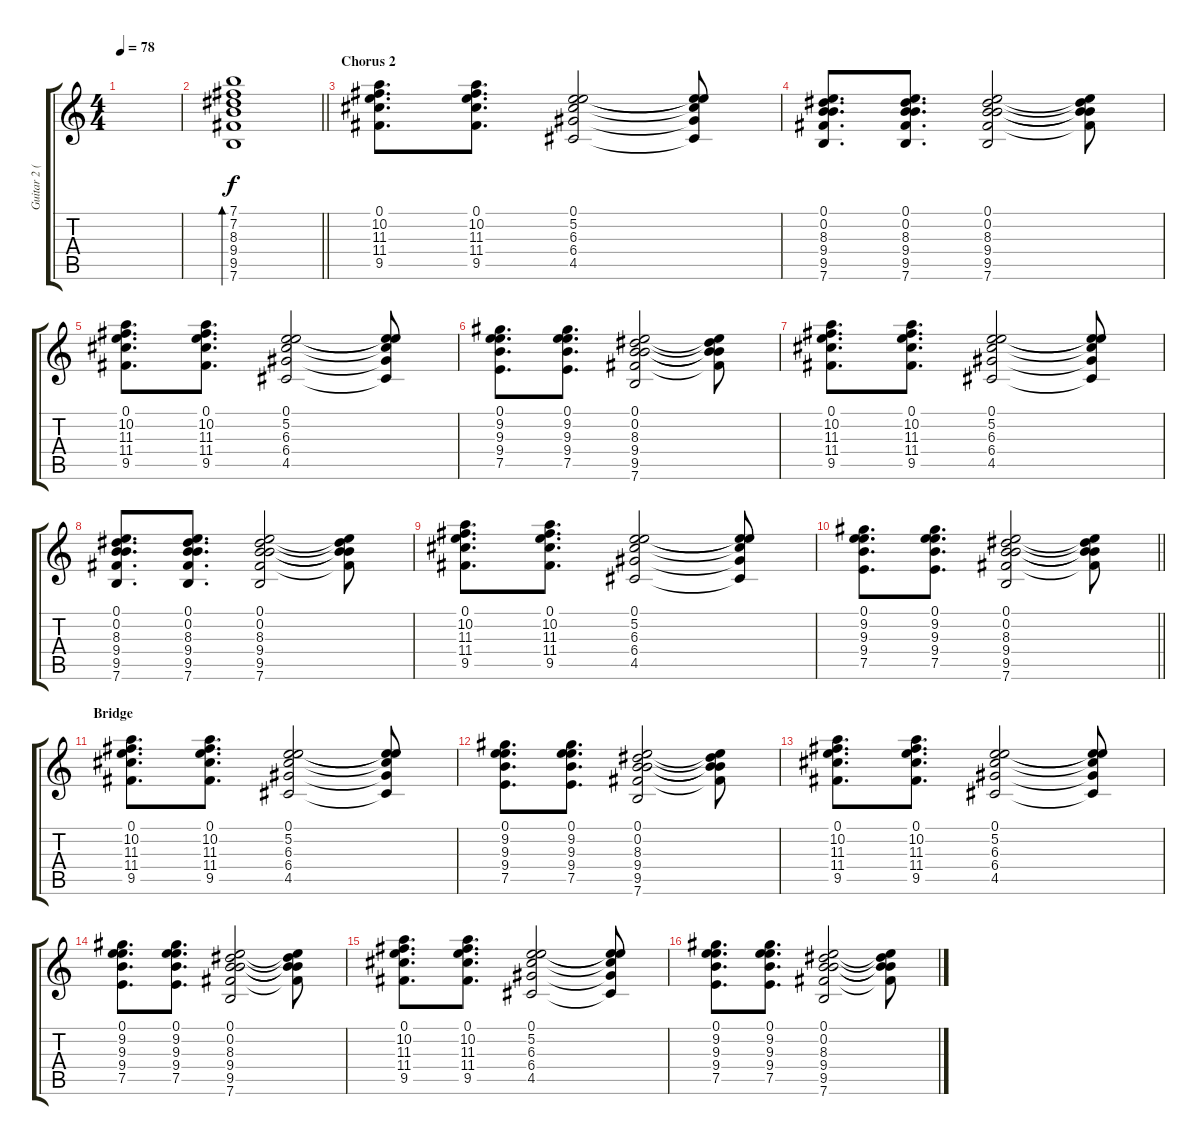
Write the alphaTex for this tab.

\track ("Guitar 2 (Simon Triebel)" "Guitar 2 (") {instrument distortionguitar}
\staff {score tabs}
\tuning (E4 B3 G3 D3 A2 E2) {hide}
\ts (4 4)
\tempo 78
\clef g2
\ks c
|
\barLineRight lightlight
(7.1 7.2 8.3 9.4 9.5 7.6).1{bd 120} |
\section ("" "Chorus 2")
(0.1 10.2 11.3 11.4 9.5).8{d} (0.1 10.2 11.3 11.4 9.5).8{d} (0.1 5.2 6.3 6.4 4.5).2 (0.1{t} 5.2{t} 6.3{t} 6.4{t} 4.5{t}).8 |
(0.1 0.2 8.3 9.4 9.5 7.6).8{d} (0.1 0.2 8.3 9.4 9.5 7.6).8{d} (0.1 0.2 8.3 9.4 9.5 7.6).2 (0.1{t} 0.2{t} 8.3{t} 9.4{t} 9.5{t}).8 |
(0.1 10.2 11.3 11.4 9.5).8{d} (0.1 10.2 11.3 11.4 9.5).8{d} (0.1 5.2 6.3 6.4 4.5).2 (0.1{t} 5.2{t} 6.3{t} 6.4{t} 4.5{t}).8 |
(0.1 9.2 9.3 9.4 7.5).8{d} (0.1 9.2 9.3 9.4 7.5).8{d} (0.1 0.2 8.3 9.4 9.5 7.6).2 (0.1{t} 0.2{t} 8.3{t} 9.4{t} 9.5{t}).8 |
(0.1 10.2 11.3 11.4 9.5).8{d} (0.1 10.2 11.3 11.4 9.5).8{d} (0.1 5.2 6.3 6.4 4.5).2 (0.1{t} 5.2{t} 6.3{t} 6.4{t} 4.5{t}).8 |
(0.1 0.2 8.3 9.4 9.5 7.6).8{d} (0.1 0.2 8.3 9.4 9.5 7.6).8{d} (0.1 0.2 8.3 9.4 9.5 7.6).2 (0.1{t} 0.2{t} 8.3{t} 9.4{t} 9.5{t}).8 |
(0.1 10.2 11.3 11.4 9.5).8{d} (0.1 10.2 11.3 11.4 9.5).8{d} (0.1 5.2 6.3 6.4 4.5).2 (0.1{t} 5.2{t} 6.3{t} 6.4{t} 4.5{t}).8 |
\barLineRight lightlight
(0.1 9.2 9.3 9.4 7.5).8{d} (0.1 9.2 9.3 9.4 7.5).8{d} (0.1 0.2 8.3 9.4 9.5 7.6).2 (0.1{t} 0.2{t} 8.3{t} 9.4{t} 9.5{t}).8 |
\section ("" "Bridge")
(0.1 10.2 11.3 11.4 9.5).8{d} (0.1 10.2 11.3 11.4 9.5).8{d} (0.1 5.2 6.3 6.4 4.5).2 (0.1{t} 5.2{t} 6.3{t} 6.4{t} 4.5{t}).8 |
(0.1 9.2 9.3 9.4 7.5).8{d} (0.1 9.2 9.3 9.4 7.5).8{d} (0.1 0.2 8.3 9.4 9.5 7.6).2 (0.1{t} 0.2{t} 8.3{t} 9.4{t} 9.5{t}).8 |
(0.1 10.2 11.3 11.4 9.5).8{d} (0.1 10.2 11.3 11.4 9.5).8{d} (0.1 5.2 6.3 6.4 4.5).2 (0.1{t} 5.2{t} 6.3{t} 6.4{t} 4.5{t}).8 |
(0.1 9.2 9.3 9.4 7.5).8{d} (0.1 9.2 9.3 9.4 7.5).8{d} (0.1 0.2 8.3 9.4 9.5 7.6).2 (0.1{t} 0.2{t} 8.3{t} 9.4{t} 9.5{t}).8 |
(0.1 10.2 11.3 11.4 9.5).8{d} (0.1 10.2 11.3 11.4 9.5).8{d} (0.1 5.2 6.3 6.4 4.5).2 (0.1{t} 5.2{t} 6.3{t} 6.4{t} 4.5{t}).8 |
(0.1 9.2 9.3 9.4 7.5).8{d} (0.1 9.2 9.3 9.4 7.5).8{d} (0.1 0.2 8.3 9.4 9.5 7.6).2 (0.1{t} 0.2{t} 8.3{t} 9.4{t} 9.5{t}).8
